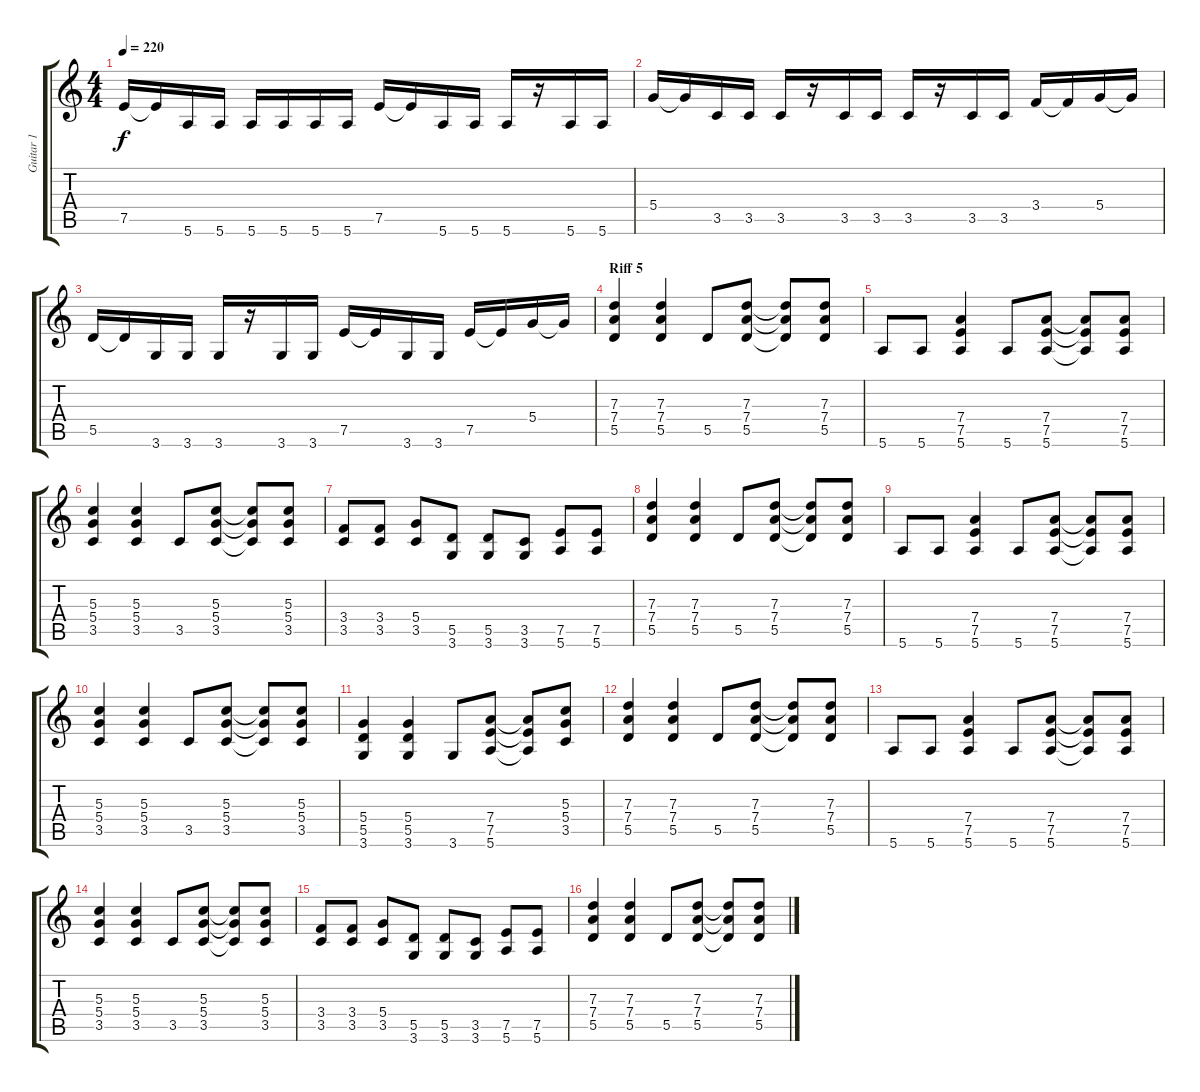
\track ("Guitar 1" "Guitar 1") {instrument distortionguitar}
\staff {score tabs}
\tuning (E4 B3 G3 D3 A2 E2) {hide}
\ts (4 4)
\tempo 220
\clef g2
\ks c
7.5.16{dy f} 7.5{t}.16 5.6.16 5.6.16 5.6.16 5.6.16 5.6.16 5.6.16 7.5.16 7.5{t}.16 5.6.16 5.6.16 5.6.16 r.16 5.6.16 5.6.16 |
5.4.16 5.4{t}.16 3.5.16 3.5.16 3.5.16 r.16 3.5.16 3.5.16 3.5.16 r.16 3.5.16 3.5.16 3.4.16 3.4{t}.16 5.4.16 5.4{t}.16 |
5.5.16 5.5{t}.16 3.6.16 3.6.16 3.6.16 r.16 3.6.16 3.6.16 7.5.16 7.5{t}.16 3.6.16 3.6.16 7.5.16 7.5{t}.16 5.4.16 5.4{t}.16 |
\section ("" "Riff 5")
(7.3 7.4 5.5).4 (7.3 7.4 5.5).4 5.5.8 (7.3 7.4 5.5).8 (7.3{t} 7.4{t} 5.5{t}).8 (7.3 7.4 5.5).8 |
5.6.8 5.6.8 (7.4 7.5 5.6).4 5.6.8 (7.4 7.5 5.6).8 (7.4{t} 7.5{t} 5.6{t}).8 (7.4 7.5 5.6).8 |
(5.3 5.4 3.5).4 (5.3 5.4 3.5).4 3.5.8 (5.3 5.4 3.5).8 (5.3{t} 5.4{t} 3.5{t}).8 (5.3 5.4 3.5).8 |
(3.4 3.5).8 (3.4 3.5).8 (5.4 3.5).8 (5.5 3.6).8 (5.5 3.6).8 (3.5 3.6).8 (7.5 5.6).8 (7.5 5.6).8 |
(7.3 7.4 5.5).4 (7.3 7.4 5.5).4 5.5.8 (7.3 7.4 5.5).8 (7.3{t} 7.4{t} 5.5{t}).8 (7.3 7.4 5.5).8 |
5.6.8 5.6.8 (7.4 7.5 5.6).4 5.6.8 (7.4 7.5 5.6).8 (7.4{t} 7.5{t} 5.6{t}).8 (7.4 7.5 5.6).8 |
(5.3 5.4 3.5).4 (5.3 5.4 3.5).4 3.5.8 (5.3 5.4 3.5).8 (5.3{t} 5.4{t} 3.5{t}).8 (5.3 5.4 3.5).8 |
(5.4 5.5 3.6).4 (5.4 5.5 3.6).4 3.6.8 (7.4 7.5 5.6).8 (7.4{t} 7.5{t} 5.6{t}).8 (5.3 5.4 3.5).8 |
(7.3 7.4 5.5).4 (7.3 7.4 5.5).4 5.5.8 (7.3 7.4 5.5).8 (7.3{t} 7.4{t} 5.5{t}).8 (7.3 7.4 5.5).8 |
5.6.8 5.6.8 (7.4 7.5 5.6).4 5.6.8 (7.4 7.5 5.6).8 (7.4{t} 7.5{t} 5.6{t}).8 (7.4 7.5 5.6).8 |
(5.3 5.4 3.5).4 (5.3 5.4 3.5).4 3.5.8 (5.3 5.4 3.5).8 (5.3{t} 5.4{t} 3.5{t}).8 (5.3 5.4 3.5).8 |
(3.4 3.5).8 (3.4 3.5).8 (5.4 3.5).8 (5.5 3.6).8 (5.5 3.6).8 (3.5 3.6).8 (7.5 5.6).8 (7.5 5.6).8 |
(7.3 7.4 5.5).4 (7.3 7.4 5.5).4 5.5.8 (7.3 7.4 5.5).8 (7.3{t} 7.4{t} 5.5{t}).8 (7.3 7.4 5.5).8
